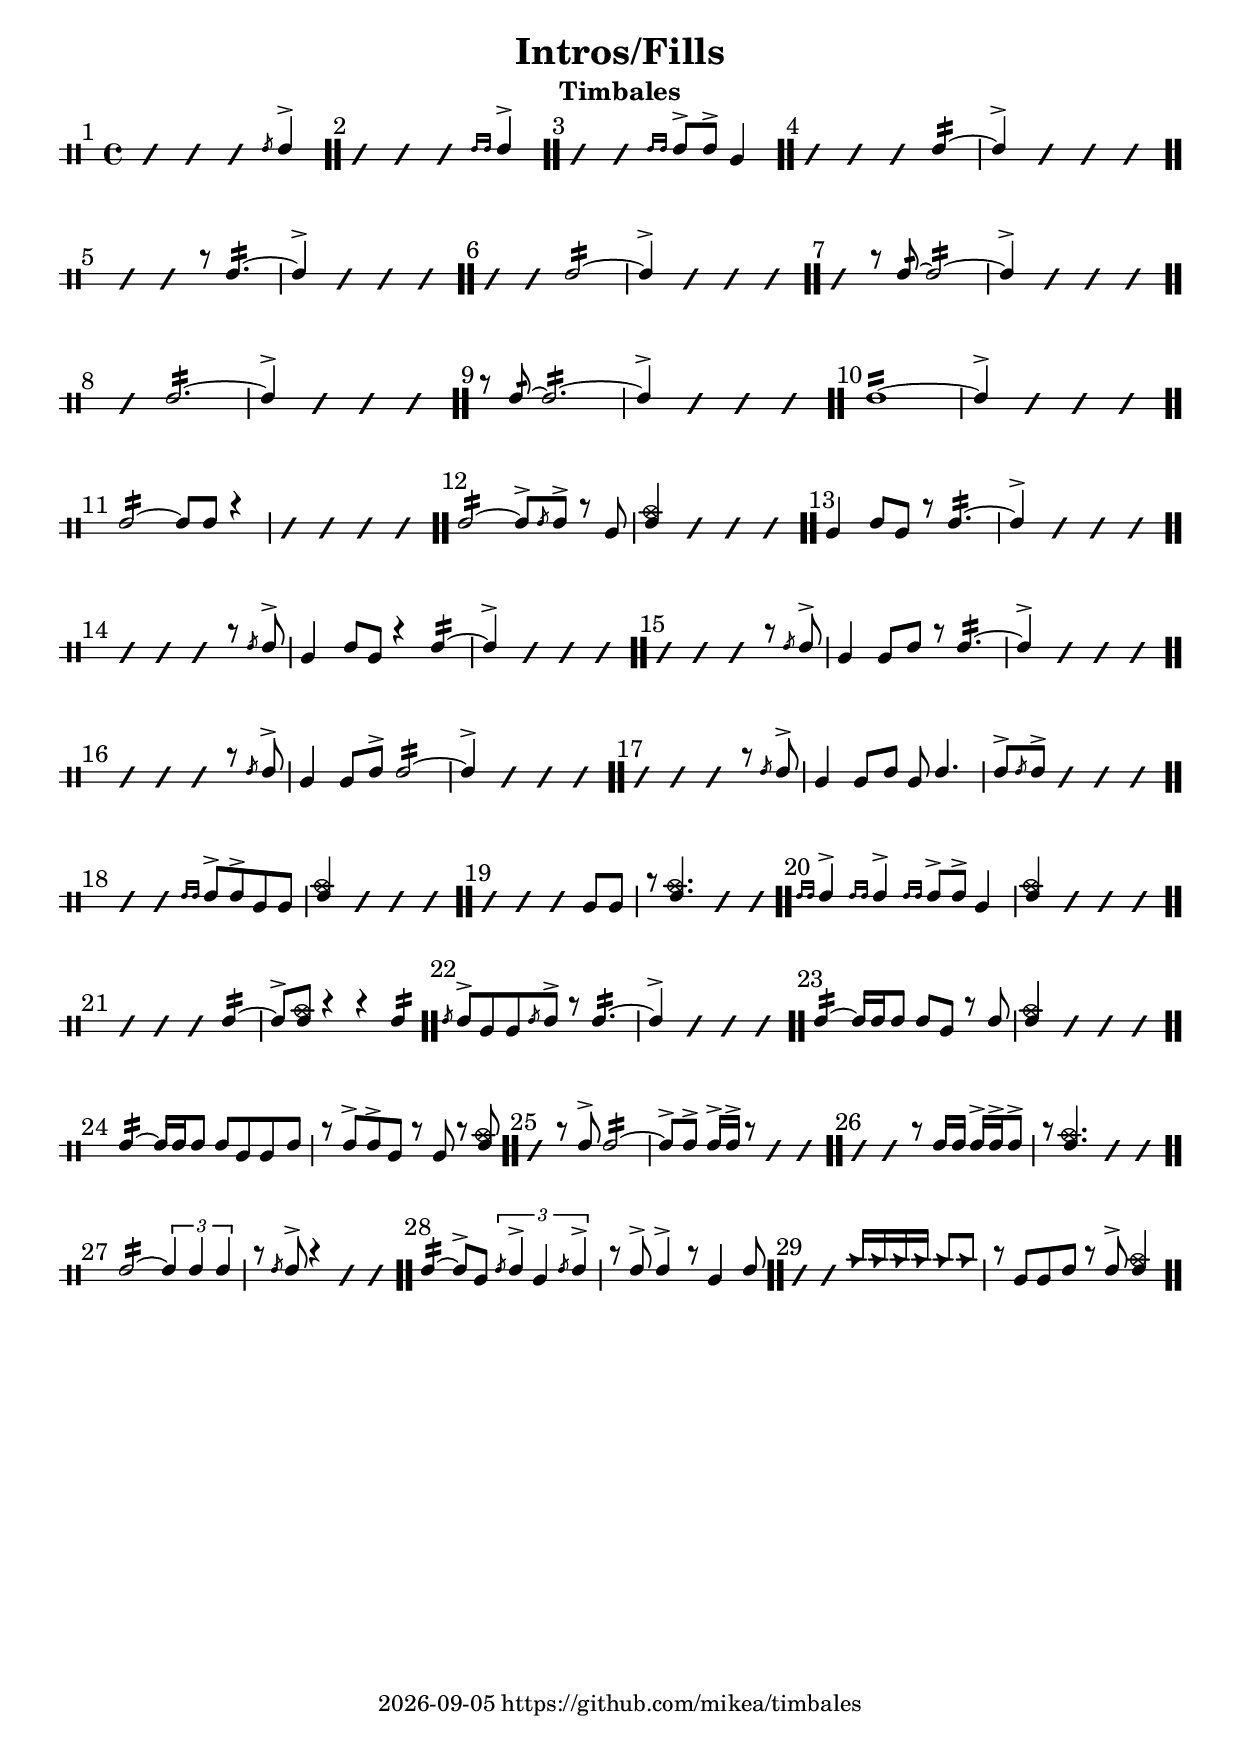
\version "2.24.2"

\include "common/all.ly"

date = #(strftime "%Y-%m-%d" (localtime (current-time)))

\header {
  title = "Intros/Fills"
  instrument = "Timbales"
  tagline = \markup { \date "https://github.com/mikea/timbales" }
}


% one bar

\newTimbalesStaff \newDrumVoiceOne \drummode { 
    
    \textMark "1" \rs \rs \rs \flam timh4^> | \bar ".."
    \textMark "2" \rs \rs \rs \drag timh4^> | \bar ".."
    \textMark "3" \rs \rs \drag timh8^> timh8^> timl4 | \bar ".."    
    \textMark "4" \rs \rs \rs \slurDown timh4:16~ | timh4^> \rs \rs \rs | \bar ".."
    \break
    \textMark "5" \rs \rs r8 timh4.:16~ | timh4^> \rs \rs \rs | \bar ".."
    \textMark "6" \rs \rs timh2:16~ | timh4^> \rs \rs \rs | \bar ".."
    \textMark "7" \rs r8 timh:16~ timh2:16~ | timh4^> \rs \rs \rs | \bar ".."
    \break
    \textMark "8" \rs timh2.:16~ | timh4^> \rs \rs \rs | \bar ".."
    \textMark "9" r8 timh:16~ timh2.:16~ | timh4^> \rs \rs \rs | \bar ".."
    \textMark "10" timh1:16~ | timh4^> \rs \rs \rs | \bar ".."
    \break
    \textMark "11" timh2:16~ timh8 timh r4 | \rs \rs \rs \rs | \bar ".."
    \textMark "12" timh2:16~ timh8^> \flam timh8^> r8 timl | <<timh4 cymc>> \rs \rs \rs \bar ".."
    \textMark "13" timl4 timh8 timl8 r8 timh4.:16~ | timh4^> \rs \rs \rs | \bar ".."
    \break
    \textMark "14" \rs \rs \rs r8 \flam timh^> | timl4 timh8 timl r4 timh4:16~ | timh4^> \rs \rs \rs |  \bar ".."
    \textMark "15" \rs \rs \rs r8 \flam timh^> | timl4 timl8 timh r8 timh4.:16~ | timh4^> \rs \rs \rs |  \bar ".."
    \break
    \textMark "16" \rs \rs \rs r8 \flam timh^> | timl4 timl8 timh^> timh2:16~ | timh4^> \rs \rs \rs |  \bar ".."
    \textMark "17" \rs \rs \rs r8 \flam timh8^> | timl4 timl8 timh8 timl8 timh4. | timh8^> \flam timh8^> \rs \rs \rs \bar ".."
    \break
    \textMark "18" \rs \rs \drag timh8^> timh8^> timl timl | <<timh4 cymc>> \rs \rs \rs \bar ".."
    \textMark "19" \rs \rs \rs timl8 timl8 | r8 <<timh4. cymc>> \rs \rs \bar ".."
    \textMark "20" \drag timh4^> \drag timh4^> \drag timh8^> timh8^> timl4 | <<timh4 cymc>> \rs \rs \rs \bar ".."
    \break
    \textMark "21" \rs \rs \rs timh4:16~ | timh8^> <<timh8 cymc>> r4 r4 timh4:16 \bar ".."
    \textMark "22" \flam timh8^> timl timl \flam timh^> r8 timh4.:16~ | timh4^> \rs \rs \rs \bar ".."
    \textMark "23" timh4:16~ timh16 timh timh8 timh timl r timh | <<timh4 cymc>> \rs \rs \rs \bar ".."
    \break
    \textMark "24" timh4:16~ timh16 timh timh8 timh timl timl timh | r8 timh8^> timh8^> timl r timl r <<cymc timh>> \bar ".."
    \textMark "25" \rs r8 timh8^> timh2:16~ | timh8^> timh8^> timh16^> timh16^> r8 \rs \rs \bar ".."
    \textMark "26" \rs \rs r8 timh16 timh16 timh16^> timh16^> timh8^> | r8 <<timh4. cymc>> \rs \rs \bar ".."
    \break
    \textMark "27" timh2:16~ \tuplet 3/2 {timh4 timh4 timh4}  | r8 \flam timh8^> r4 \rs \rs \bar ".."
    \textMark "28" timh4:16~ timh8^> timl8 \tuplet 3/2 {\flam timh4^> timl4 \flam timh4^>} | r8 timh8^> timh4^> r8 timl4 timh8 \bar ".."
    \textMark "29" \rs \rs cb16 cb16 cb16 cb16 cb8 cb8 | r8 timl timl timh r timh^> <<cymc4 timh>> \bar ".."
}

